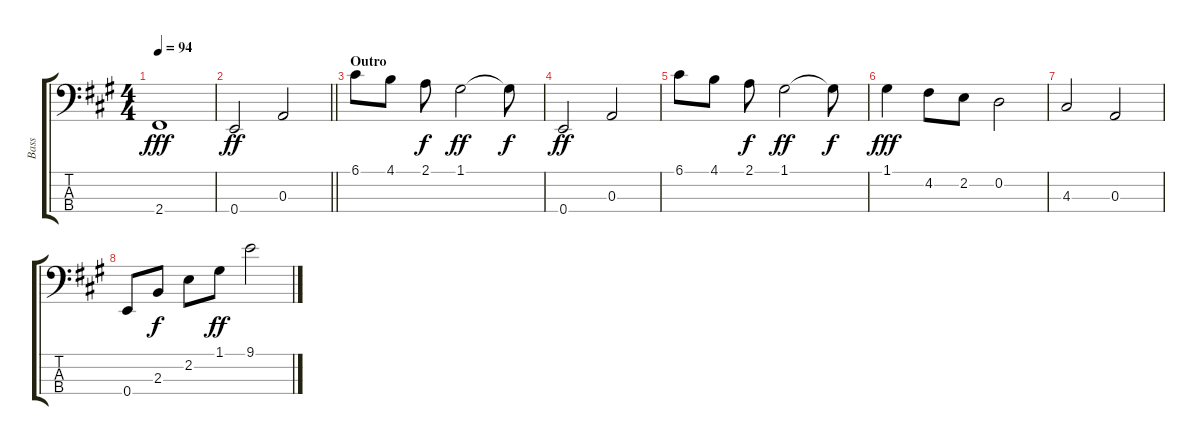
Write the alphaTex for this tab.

\track ("Bass" "Bass") {instrument fretlessbass}
\staff {score tabs}
\tuning (G2 D2 A1 E1) {hide}
\ts (4 4)
\tempo 94
\clef f4
\ks a
2.4.1{dy fff} |
\barLineRight lightlight
0.4.2{dy ff} 0.3.2 |
\section ("" "Outro")
6.1.8 4.1.8 2.1.8{dy f} 1.1.2{dy ff} 1.1{t}.8{dy f} |
0.4.2{dy ff} 0.3.2 |
6.1.8 4.1.8 2.1.8{dy f} 1.1.2{dy ff} 1.1{t}.8{dy f} |
1.1.4{dy fff} 4.2.8 2.2.8 0.2.2 |
4.3.2 0.3.2 |
0.4.8 2.3.8{dy f} 2.2.8 1.1.8{dy ff} 9.1.2
